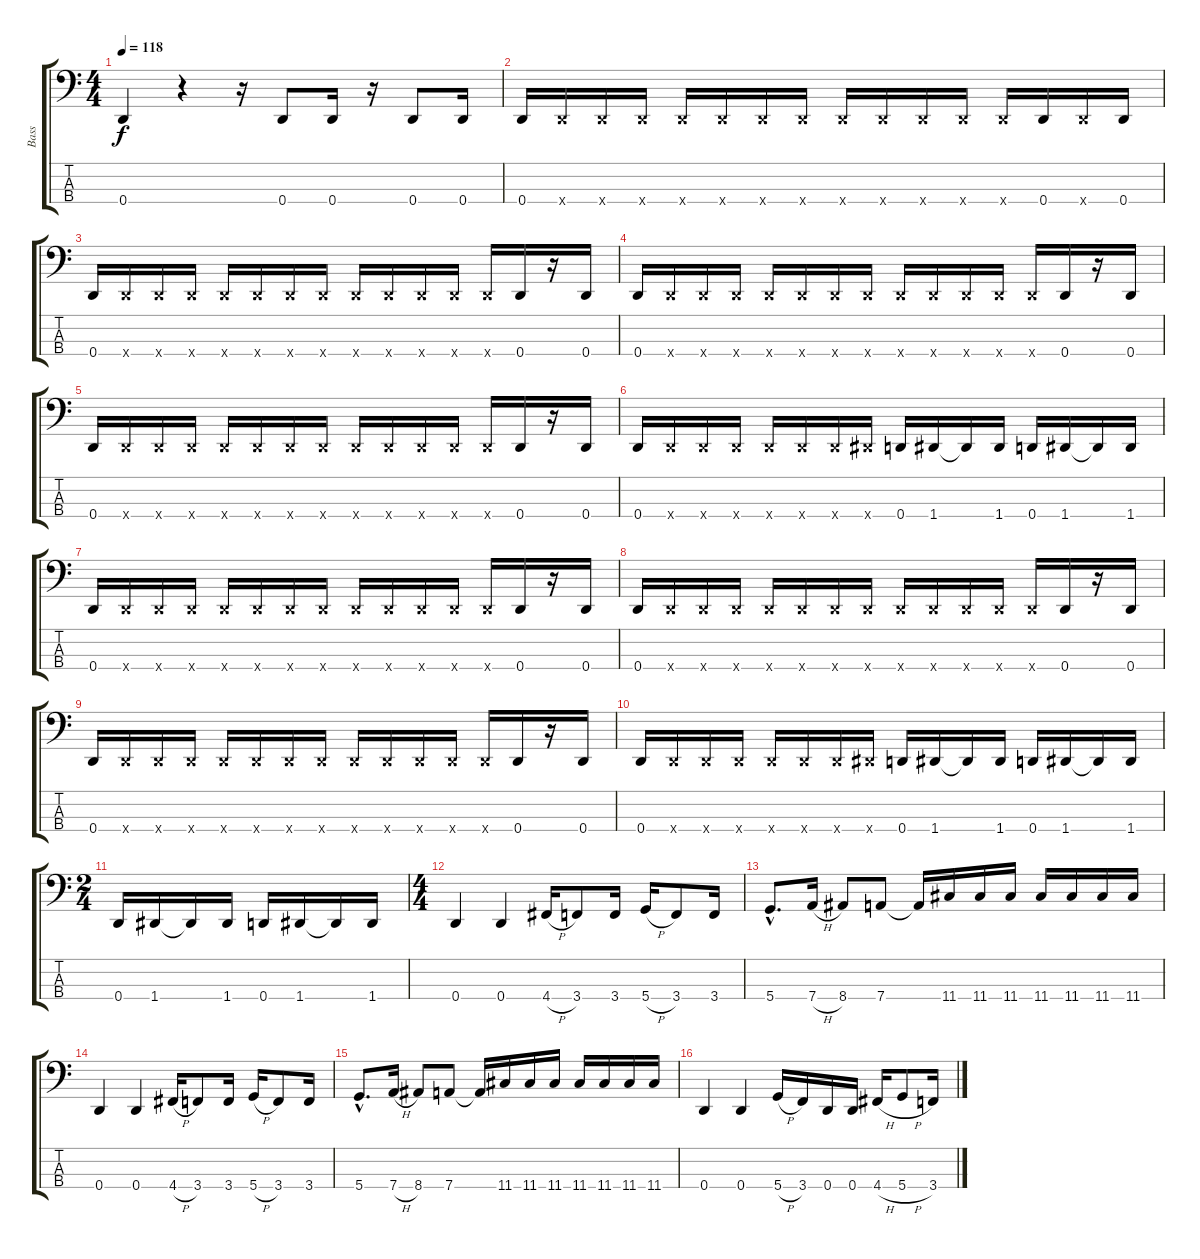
\track ("Bass" "Bass") {instrument electricbassfinger}
\staff {score tabs}
\tuning (G2 D2 A1 D1) {hide}
\ts (4 4)
\tempo 118
\clef f4
\ks c
0.4.4{dy f} r.4 r.16 0.4.8 0.4.16 r.16 0.4.8 0.4.16 |
0.4.16 0.4{x}.16 0.4{x}.16 0.4{x}.16 0.4{x}.16 0.4{x}.16 0.4{x}.16 0.4{x}.16 0.4{x}.16 0.4{x}.16 0.4{x}.16 0.4{x}.16 0.4{x}.16 0.4.16 0.4{x}.16 0.4.16 |
0.4.16 0.4{x}.16 0.4{x}.16 0.4{x}.16 0.4{x}.16 0.4{x}.16 0.4{x}.16 0.4{x}.16 0.4{x}.16 0.4{x}.16 0.4{x}.16 0.4{x}.16 0.4{x}.16 0.4.16 r.16 0.4.16 |
0.4.16 0.4{x}.16 0.4{x}.16 0.4{x}.16 0.4{x}.16 0.4{x}.16 0.4{x}.16 0.4{x}.16 0.4{x}.16 0.4{x}.16 0.4{x}.16 0.4{x}.16 0.4{x}.16 0.4.16 r.16 0.4.16 |
0.4.16 0.4{x}.16 0.4{x}.16 0.4{x}.16 0.4{x}.16 0.4{x}.16 0.4{x}.16 0.4{x}.16 0.4{x}.16 0.4{x}.16 0.4{x}.16 0.4{x}.16 0.4{x}.16 0.4.16 r.16 0.4.16 |
0.4.16 0.4{x}.16 0.4{x}.16 0.4{x}.16 0.4{x}.16 0.4{x}.16 0.4{x}.16 1.4{x}.16 0.4.16 1.4.16 1.4{t}.16 1.4.16 0.4.16 1.4.16 1.4{t}.16 1.4.16 |
0.4.16 0.4{x}.16 0.4{x}.16 0.4{x}.16 0.4{x}.16 0.4{x}.16 0.4{x}.16 0.4{x}.16 0.4{x}.16 0.4{x}.16 0.4{x}.16 0.4{x}.16 0.4{x}.16 0.4.16 r.16 0.4.16 |
0.4.16 0.4{x}.16 0.4{x}.16 0.4{x}.16 0.4{x}.16 0.4{x}.16 0.4{x}.16 0.4{x}.16 0.4{x}.16 0.4{x}.16 0.4{x}.16 0.4{x}.16 0.4{x}.16 0.4.16 r.16 0.4.16 |
0.4.16 0.4{x}.16 0.4{x}.16 0.4{x}.16 0.4{x}.16 0.4{x}.16 0.4{x}.16 0.4{x}.16 0.4{x}.16 0.4{x}.16 0.4{x}.16 0.4{x}.16 0.4{x}.16 0.4.16 r.16 0.4.16 |
0.4.16 0.4{x}.16 0.4{x}.16 0.4{x}.16 0.4{x}.16 0.4{x}.16 0.4{x}.16 1.4{x}.16 0.4.16 1.4.16 1.4{t}.16 1.4.16 0.4.16 1.4.16 1.4{t}.16 1.4.16 |
\ts (2 4)
0.4.16 1.4.16 1.4{t}.16 1.4.16 0.4.16 1.4.16 1.4{t}.16 1.4.16 |
\ts (4 4)
0.4.4 0.4.4 4.4{h}.16 3.4.8 3.4.16 5.4{h}.16 3.4.8 3.4.16 |
5.4{hac}.8{d} 7.4{h}.16 8.4.8 7.4.8 7.4{t}.16 11.4.16 11.4.16 11.4.16 11.4.16 11.4.16 11.4.16 11.4.16 |
0.4.4 0.4.4 4.4{h}.16 3.4.8 3.4.16 5.4{h}.16 3.4.8 3.4.16 |
5.4{hac}.8{d} 7.4{h}.16 8.4.8 7.4.8 7.4{t}.16 11.4.16 11.4.16 11.4.16 11.4.16 11.4.16 11.4.16 11.4.16 |
0.4.4 0.4.4 5.4{h}.16 3.4.16 0.4.16 0.4.16 4.4{h}.16 5.4{h}.8 3.4.16
